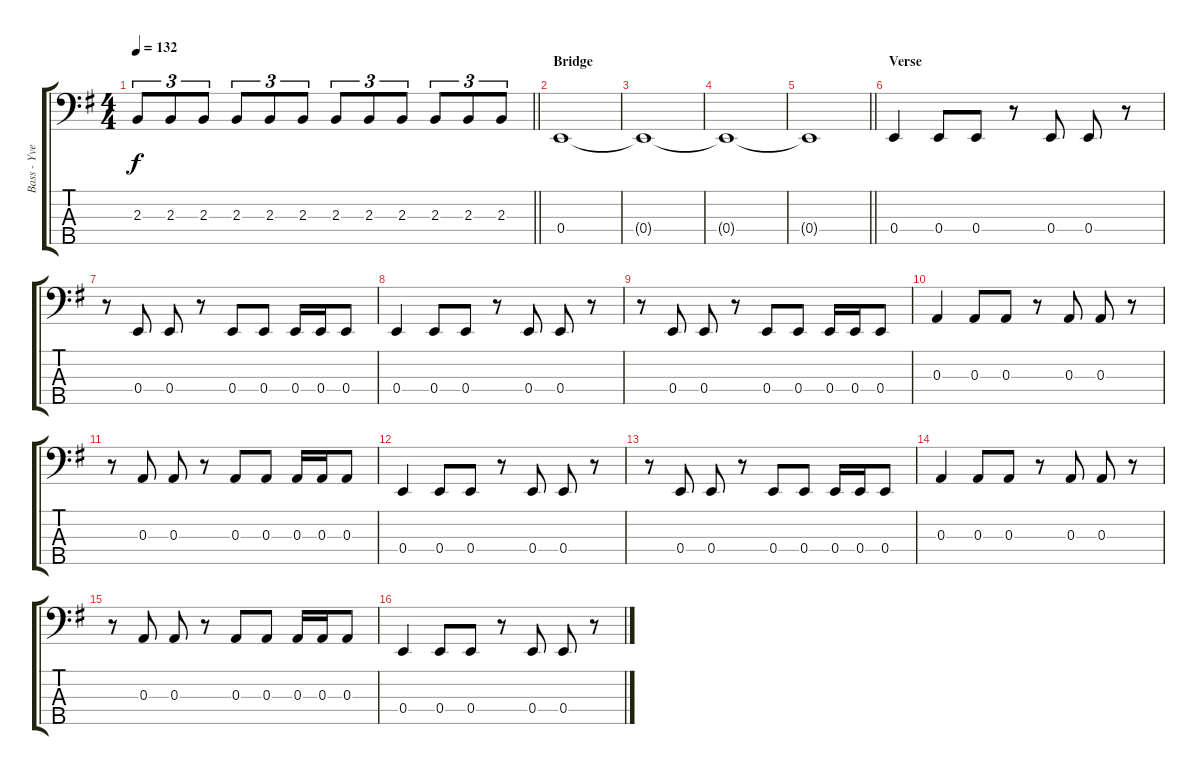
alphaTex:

\track ("Bass - Yves Huts" "Bass - Yve") {instrument electricbassfinger}
\staff {score tabs}
\tuning (G2 D2 A1 E1 B0) {hide}
\ts (4 4)
\tempo 132
\clef f4
\barLineRight lightlight
\ks g
2.3.8{tu (3 2) dy f} 2.3.8{tu (3 2)} 2.3.8{tu (3 2)} 2.3.8{tu (3 2)} 2.3.8{tu (3 2)} 2.3.8{tu (3 2)} 2.3.8{tu (3 2)} 2.3.8{tu (3 2)} 2.3.8{tu (3 2)} 2.3.8{tu (3 2)} 2.3.8{tu (3 2)} 2.3.8{tu (3 2)} |
\section ("" "Bridge")
0.4.1 |
0.4{t}.1 |
0.4{t}.1 |
\barLineRight lightlight
0.4{t}.1 |
\section ("" "Verse")
0.4.4 0.4.8 0.4.8 r.8 0.4.8 0.4.8 r.8 |
r.8 0.4.8 0.4.8 r.8 0.4.8 0.4.8 0.4.16 0.4.16 0.4.8 |
0.4.4 0.4.8 0.4.8 r.8 0.4.8 0.4.8 r.8 |
r.8 0.4.8 0.4.8 r.8 0.4.8 0.4.8 0.4.16 0.4.16 0.4.8 |
0.3.4 0.3.8 0.3.8 r.8 0.3.8 0.3.8 r.8 |
r.8 0.3.8 0.3.8 r.8 0.3.8 0.3.8 0.3.16 0.3.16 0.3.8 |
0.4.4 0.4.8 0.4.8 r.8 0.4.8 0.4.8 r.8 |
r.8 0.4.8 0.4.8 r.8 0.4.8 0.4.8 0.4.16 0.4.16 0.4.8 |
0.3.4 0.3.8 0.3.8 r.8 0.3.8 0.3.8 r.8 |
r.8 0.3.8 0.3.8 r.8 0.3.8 0.3.8 0.3.16 0.3.16 0.3.8 |
0.4.4 0.4.8 0.4.8 r.8 0.4.8 0.4.8 r.8
